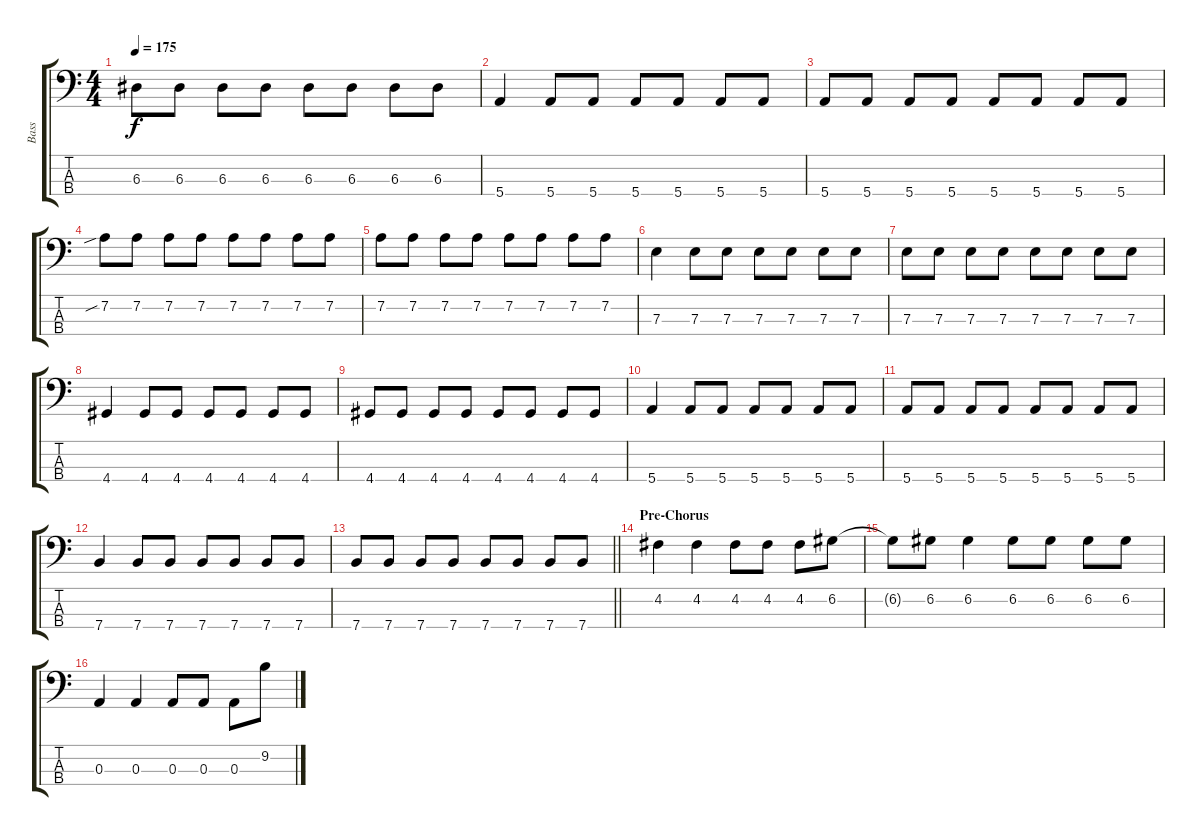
\track ("Bass" "Bass") {instrument electricbasspick}
\staff {score tabs}
\tuning (G2 D2 A1 E1) {hide}
\ts (4 4)
\tempo 175
\clef f4
\ks c
6.3.8{dy f} 6.3.8 6.3.8 6.3.8 6.3.8 6.3.8 6.3.8 6.3.8 |
5.4.4 5.4.8 5.4.8 5.4.8 5.4.8 5.4.8 5.4.8 |
5.4.8 5.4.8 5.4.8 5.4.8 5.4.8 5.4.8 5.4.8 5.4.8 |
7.2{sib}.8 7.2.8 7.2.8 7.2.8 7.2.8 7.2.8 7.2.8 7.2.8 |
7.2.8 7.2.8 7.2.8 7.2.8 7.2.8 7.2.8 7.2.8 7.2.8 |
7.3.4 7.3.8 7.3.8 7.3.8 7.3.8 7.3.8 7.3.8 |
7.3.8 7.3.8 7.3.8 7.3.8 7.3.8 7.3.8 7.3.8 7.3.8 |
4.4.4 4.4.8 4.4.8 4.4.8 4.4.8 4.4.8 4.4.8 |
4.4.8 4.4.8 4.4.8 4.4.8 4.4.8 4.4.8 4.4.8 4.4.8 |
5.4.4 5.4.8 5.4.8 5.4.8 5.4.8 5.4.8 5.4.8 |
5.4.8 5.4.8 5.4.8 5.4.8 5.4.8 5.4.8 5.4.8 5.4.8 |
7.4.4 7.4.8 7.4.8 7.4.8 7.4.8 7.4.8 7.4.8 |
\barLineRight lightlight
7.4.8 7.4.8 7.4.8 7.4.8 7.4.8 7.4.8 7.4.8 7.4.8 |
\section ("" "Pre-Chorus")
4.2.4 4.2.4 4.2.8 4.2.8 4.2.8 6.2.8 |
6.2{t}.8 6.2.8 6.2.4 6.2.8 6.2.8 6.2.8 6.2.8 |
0.3.4 0.3.4 0.3.8 0.3.8 0.3.8 9.2.8
